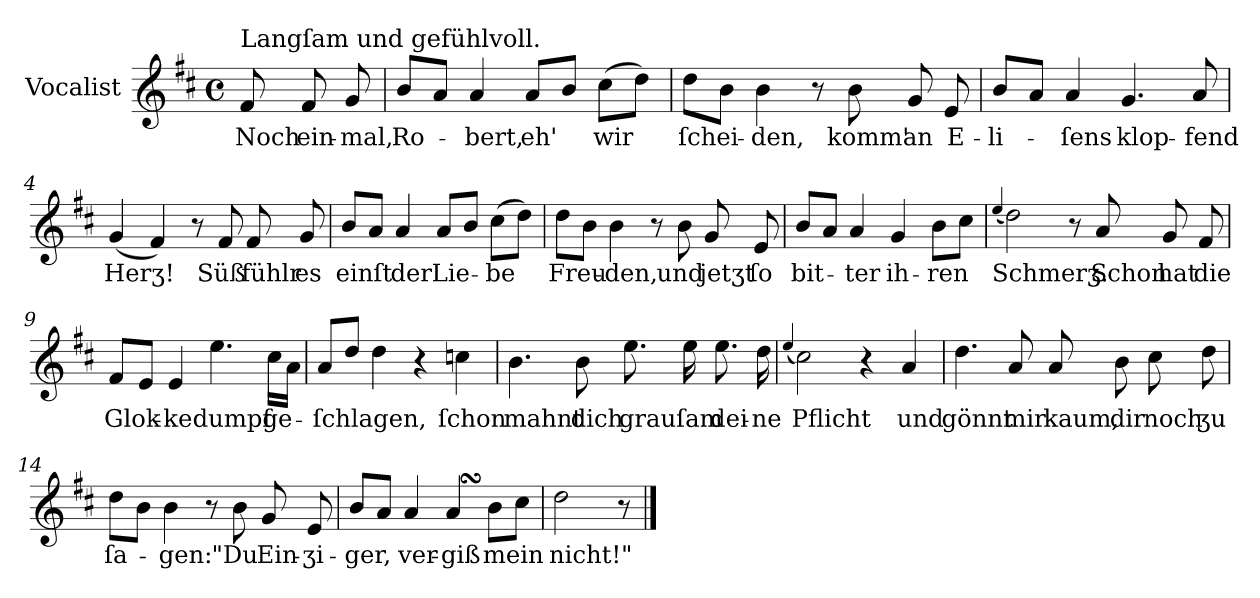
**kern	**text
*part1	*part1
*staff1	*staff1
*I"Vocalist	*
*clefG2	*
*k[f#c#]	*
*D:	*
*M4/4	*
*met(c)	*
=	=
!LO:TX:a:t=Langſam und gefühlvoll.	!
8f#	Noch
8f#	ein-
8g	-mal,
=1	=1
8bL	Ro-
8aJ	.
4a	-bert,
8aL	eh'
8bJ	.
(8cc#L	wir
8ddJ)	.
=2	=2
8ddL	ſchei-
8bJ	.
4b	-den,
8r	.
8b	komm'
8g	an
8e	E-
=3	=3
8bL	-li-
8aJ	.
4a	-ſens
4.g	klop-
8a	-fend
=4	=4
(4g	Herʒ!
4f#)	.
8r	.
8f#	Süß
8f#	fühlr
8g	es
=5	=5
8bL	einſt
8aJ	.
4a	der
8aL	Lie-
8bJ	.
(8cc#L	-be
8ddJ)	.
=6	=6
8ddL	Freu-
8bJ	.
4b	-den,
8r	.
8b	und
8g	jetʒt
8e	ſo
=7	=7
8bL	bit-
8aJ	.
4a	-ter
4g	ih-
8bL	-ren
8cc#J	.
=8	=8
(4qqee	.
2dd)	Schmerʒ.
8r	.
8a	Schon
8g	hat
8f#	die
=9	=9
8f#L	Glok-
8eJ	.
4e	-ke
4.ee	dumpf
16cc#LL	ge-
16aJJ	.
=10	=10
8a/L	-ſchlagen,
8ddJ	.
4dd	.
4r	.
4ccn	ſchon
=11	=11
4.b	mahnt
8b	dich
8.ee	grauſam
16ee	.
8.ee	dei-
16dd	-ne
=12	=12
(4qqee	.
2cc#)	Pflicht
4r	.
4a	und
=13	=13
4.dd	gönnt
8a	mir
8a	kaum,
8b	dir
8cc#	noch
8dd	ʒu
=14	=14
8ddL	ſa-
8bJ	.
4b	-gen:
8r	.
8b	"Du
8g	Ein-
8e	-ʒi-
=15	=15
8bL	-ger,
8aJ	.
4a	ver-
4aSSS	-giß
8bL	mein
8cc#J	.
=16	=16
2dd	nicht!"
8r	.
==	==
*-	*-
